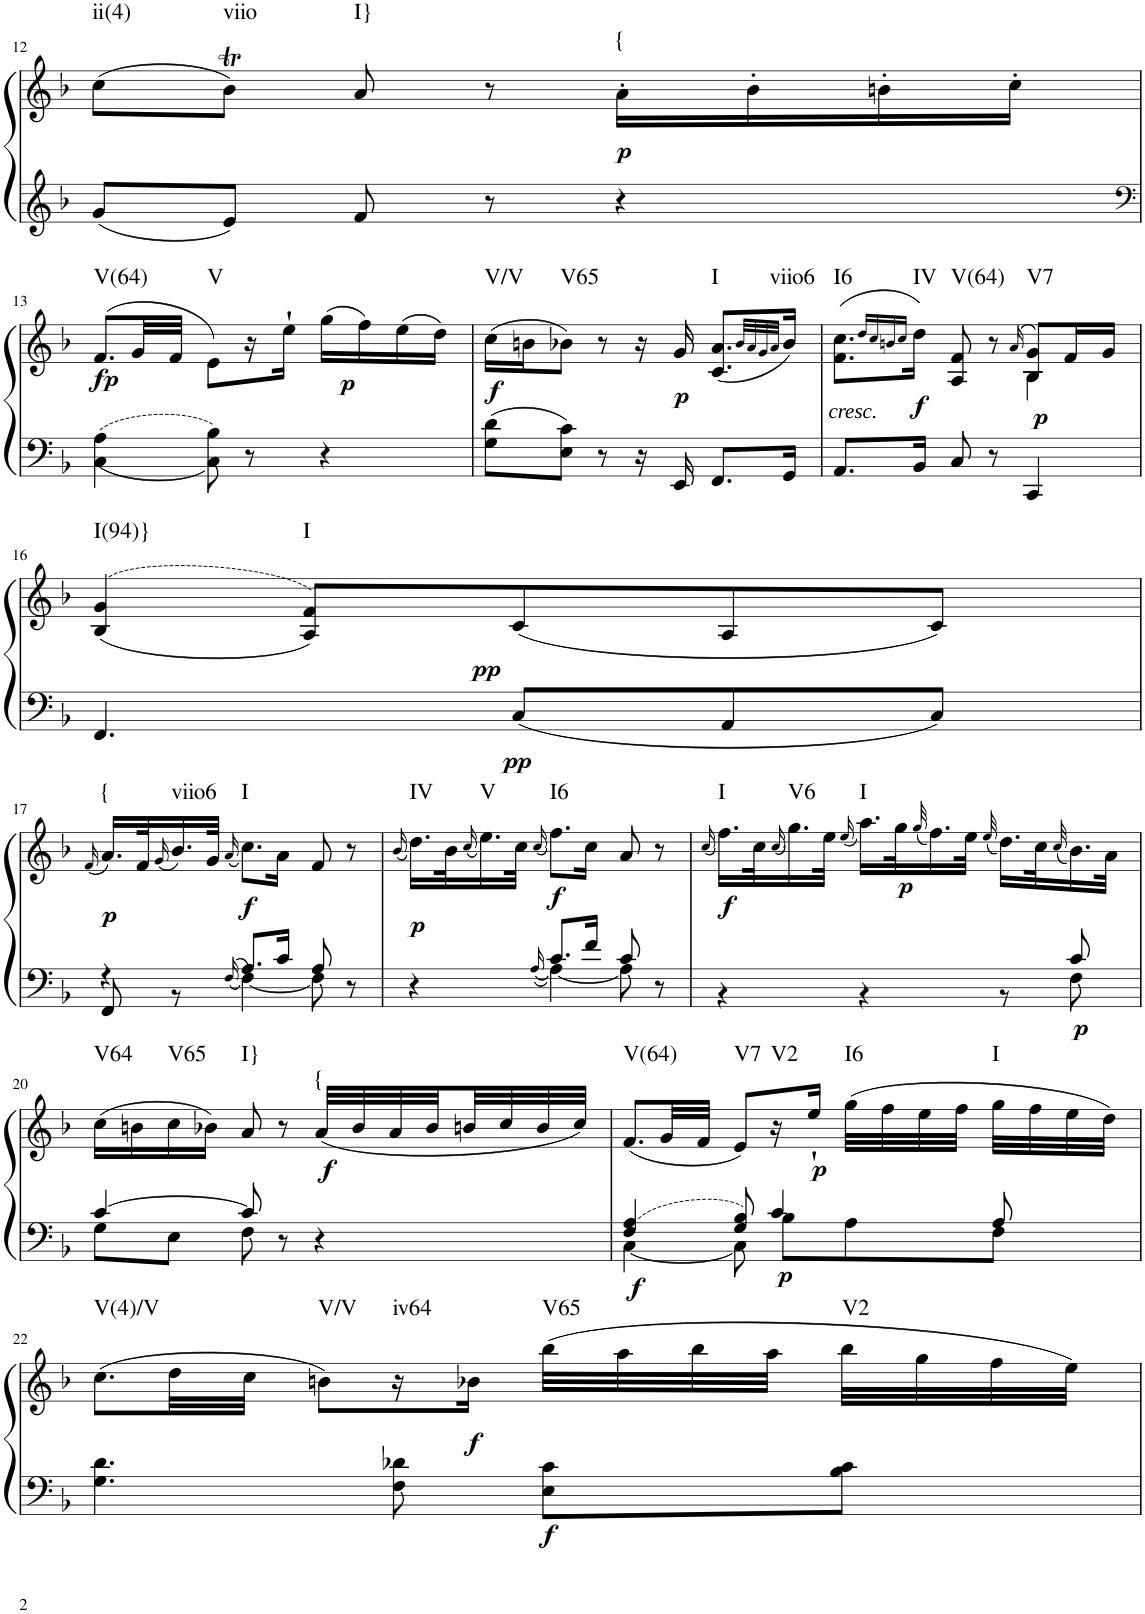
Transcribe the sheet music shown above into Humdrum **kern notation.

**kern	**kern	**dynam	**harte
*part1	*part1	*part1	*part1
*staff2	*staff1	*staff1/2	*
*I"Klavier linke Hand	*	*	*
!!LO:PB:g=z
*clefG2	*clefG2	*	*
*k[b-]	*k[b-]	*	*
*M3/4	*M3/4	*	*
=12	=12	=12	=12
!	!	!	!LO:H:kt=ii(4)
8g/L	(8cc\L	.	N
!	!	!	!LO:H:kt=viio
8e/J	8b-T\J)	.	N
!	!	!	!LO:H:kt=I}
8f/	8a/	.	N
8r	8r	.	.
!	!	!LO:DY:b	!LO:H:kt={
4r	16a'\LL	p	N
.	16b-'\	.	.
.	16bn'\	.	.
.	16cc'\JJ	.	.
!!LO:LB:g=z
=13	=13	=13	=13
*clefF4	*	*	*
!	!	!LO:DY:b	!LO:H:kt=V(64)
4C\ 4A\	(8.f/L	fp	N
.	32g/LL	.	.
.	32f/JJJ	.	.
!	!	!	!LO:H:kt=V
8C\ 8B-\	8e\L)	.	N
8r	16r	.	.
.	16ee`\JJ	.	.
4r	(>16gg\LL	.	.
!	!	!LO:DY:b	!
.	16ff\)	p	.
.	(>16ee\	.	.
.	16dd\JJ)	.	.
=14	=14	=14	=14
!	!	!LO:DY:b	!LO:H:kt=V/V
8G\ 8d\L	(>16cc\LL	f	N
.	16bn\J	.	.
!	!	!	!LO:H:kt=V65
8E\ 8c\J	8b-X\J)	.	N
8r	8r	.	.
16r	16r	.	.
!	!	!LO:DY:b	!
16EE/	16g/	p	.
!	!	!	!LO:H:kt=I
8.FF/L	(<8.c/ 8.a/L	.	N
.	32qb-/LLL	.	.
.	32qa/	.	.
.	32qg/	.	.
.	32qa/JJJ	.	.
!	!	!	!LO:H:kt=viio6
16GG/Jk	16b-/Jk)	.	N
=15	=15	=15	=15
*	*^	*	*
!	!LO:TX:b:i:t=cresc.	!	!	!LO:H:kt=I6
8.AA/L	(>8.f\ 8.cc\L	2ryy	.	N
.	16qdd/LL	.	.	.
.	16qcc/	.	.	.
.	16qbn/	.	.	.
.	16qcc/JJ	.	.	.
!	!	!	!LO:DY:b	!LO:H:kt=IV
16BB-/Jk	16dd\Jk)	.	f	N
!	!	!	!	!LO:H:kt=V(64)
8C/	8A/ 8f/	.	.	N
8r	8r	.	.	.
.	(16qa/	.	.	.
!	!	!	!LO:DY:a=2	!LO:H:kt=V7
4CC/	8B-/ 8g/L)	4B-\	p	N
.	16f/L	.	.	.
.	16g/JJ	.	.	.
*	*v	*v	*	*
!!LO:LB:g=z
=16	=16	=16	=16
!	!	!	!LO:H:kt=I(94)}
4.FF/	(>(4B-/ 4g/	.	N
!	!	!	!LO:H:kt=I
.	8A/ 8f/L))	.	N
!	!	!LO:DY:a=2	!
!	!	!LO:DY:n=1:b=2	!
8C/L	(8c/	pp pp	.
8AA/	8A/	.	.
8C/J	8c/J)	.	.
!!LO:LB:g=z
=17	=17	=17	=17
.	(16qf/	.	.
*^	*	*	*
!	!	!	!LO:DY:b	!LO:H:kt={
4r	8FF/	16.a/LL)	p	N
.	.	32f/K	.	.
.	.	(16qg/	.	.
!	!	!	!	!LO:H:kt=viio6
.	8r	16.b-/)	.	N
.	.	32g/JJk	.	.
.	[<16qF/	(16qa/	.	.
!	!	!	!LO:DY:b	!LO:H:kt=I
8.A/L	4F\_	8.cc\L)	f	N
16c/Jk	.	16a\Jk	.	.
8A/	8F\]	8f/	.	.
8r	8ryy	8r	.	.
=18	=18	=18	=18	=18
.	.	(16qb-/	.	.
!	!	!	!LO:DY:b	!LO:H:kt=IV
4r	4ryy	16.dd\LL)	p	N
.	.	32b-\K	.	.
.	.	(16qcc/	.	.
!	!	!	!	!LO:H:kt=V
.	.	16.ee\)	.	N
.	.	32cc\JJk	.	.
.	[<16qA/	(16qcc/	.	.
!	!	!	!LO:DY:b	!LO:H:kt=I6
8.c/L	4A\_	8.ff\L)	f	N
16f/Jk	.	16cc\Jk	.	.
8c/	8A\]	8a/	.	.
8r	8ryy	8r	.	.
=19	=19	=19	=19	=19
.	.	(16qcc/	.	.
!	!	!	!LO:DY:b	!LO:H:kt=I
2ryy	4r	16.ff\LL)	f	N
.	.	32cc\K	.	.
.	.	(16qcc/	.	.
!	!	!	!	!LO:H:kt=V6
.	.	16.gg\)	.	N
.	.	32ee\JJk	.	.
.	.	(16qee/	.	.
!	!	!	!	!LO:H:kt=I
.	4r	16.aa\LL)	.	N
!	!	!	!LO:DY:b	!
.	.	32gg\K	p	.
.	.	(32qgg/	.	.
.	.	16.ff\)	.	.
.	.	32ee\JJk	.	.
.	.	(32qee/	.	.
8ryy	8r	16.dd\LL)	.	.
.	.	32cc\K	.	.
.	.	(32qcc/	.	.
!	!	!	!LO:DY:b=2	!
8F\	8c/	16.b-\)	p	.
.	.	32a\JJk	.	.
!!LO:LB:g=z
=20	=20	=20	=20	=20
!	!	!	!	!LO:H:kt=V64
[4c/	8G\L	(16cc\LL	.	N
.	.	16bn\	.	.
!	!	!	!	!LO:H:kt=V65
.	8E\J	16cc\	.	N
.	.	16b-X\JJ)	.	.
!	!	!	!	!LO:H:kt=I}
8c/]	8F\	8a/	.	N
8r	4.ryy	8r	.	.
!	!	!	!LO:DY:b	!LO:H:kt={
4r	.	(32a/LLL	f	N
.	.	32b-/	.	.
.	.	32a/	.	.
.	.	32b-/	.	.
.	.	32bn/	.	.
.	.	32cc/	.	.
.	.	32b/	.	.
.	.	32cc/JJJ)	.	.
=21	=21	=21	=21	=21
!	!	!	!LO:DY:b=2	!LO:H:kt=V(64)
4F/ 4A/	[4C\	(8.f/L	f	N
.	.	32g/LL	.	.
.	.	32f/JJJ	.	.
!	!	!	!	!LO:H:kt=V7
8G/ 8B-/	8C\]	8e/L)	.	N
!	!	!	!LO:DY:b=2	!LO:H:kt=V2
4c/	8B-\L	16r	p	N
!	!	!	!LO:DY:b	!
.	.	16ee`/JJ	p	.
!	!	!	!	!LO:H:kt=I6
.	8A\	(32gg\LLL	.	N
.	.	32ff\	.	.
.	.	32ee\	.	.
.	.	32ff\JJJ	.	.
!	!	!	!	!LO:H:kt=I
8A/	8F\J	32gg\LLL	.	N
.	.	32ff\	.	.
.	.	32ee\	.	.
.	.	32dd\JJJ)	.	.
*v	*v	*	*	*
!!LO:LB:g=z
=22	=22	=22	=22
!	!	!	!LO:H:kt=V(4)/V
4.G\ 4.d\	(8.cc\L	.	N
.	32dd\LL	.	.
.	32cc\JJJ	.	.
!	!	!	!LO:H:kt=V/V
.	8bn\L)	.	N
!	!	!	!LO:H:kt=iv64
8F\ 8d-X\	16r	.	N
!	!	!LO:DY:b	!
.	16b-X\JJ	f	.
!	!	!LO:DY:b=2	!LO:H:kt=V65
8E\ 8c\L	(32bb-\LLL	f	N
.	32aa\	.	.
.	32bb-\	.	.
.	32aa\JJJ	.	.
!	!	!	!LO:H:kt=V2
8B-\ 8c\J	32bb-\LLL	.	N
.	32gg\	.	.
.	32ff\	.	.
.	32ee\JJJ)	.	.
=	=	=	=
*-	*-	*-	*-
